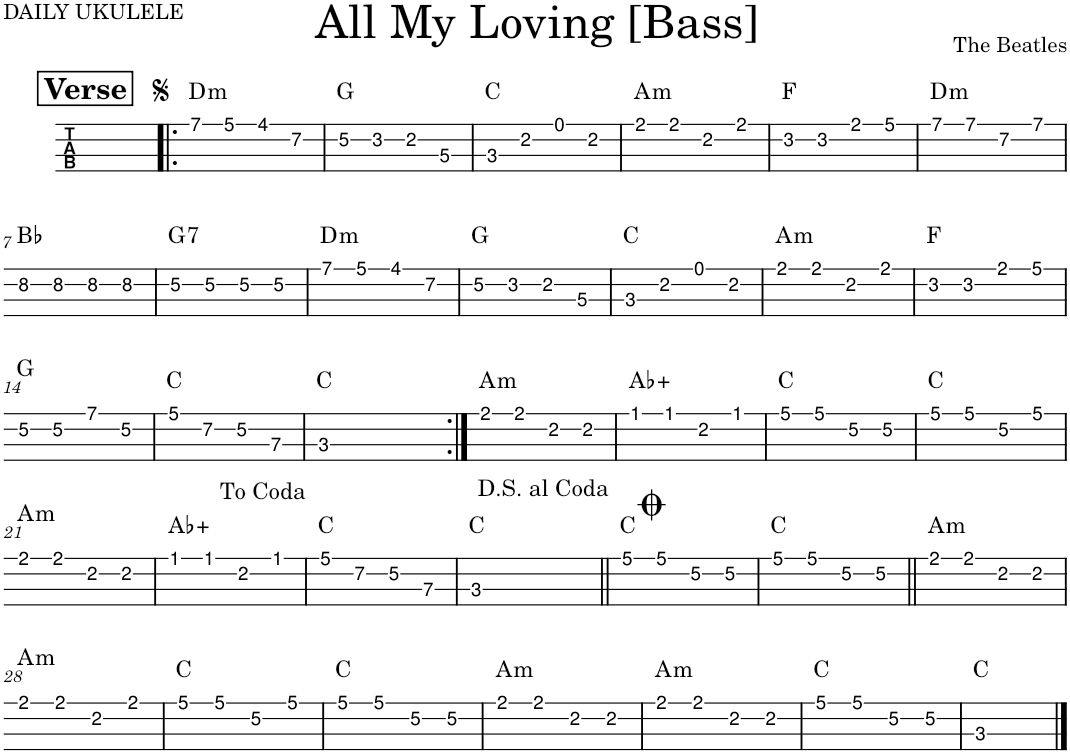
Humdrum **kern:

**kern	**harte
*part1	*part1
*staff1	*
*I"Bass Guitar	*
*I'B. Guit.	*
*stria4	*
*	*
*Trd7c12	*
*k[]	*
*M4/4	*
=	=
2r	.
!!LO:REH:place=s1:a:B:cj:fs=14:t=Verse
=1!|:	=1!|:
!	!LO:H:kt=m
4d	D:min
4c	.
4B	.
4A	.
=2	=2
4G	G:maj
4F	.
4E	.
4D	.
=3	=3
4C	C:maj
4E	.
4G	.
4E	.
=4	=4
!	!LO:H:kt=m
4A	A:min
4A	.
4E	.
4A	.
=5	=5
4F	F:maj
4F	.
4A	.
4c	.
=6	=6
!	!LO:H:kt=m
4d	D:min
4d	.
4A	.
4d	.
!!LO:LB:g=z
=7	=7
4B-	Bb:maj
4B-	.
4B-	.
4B-	.
=8	=8
!	!LO:H:kt=7
4G	G:7
4G	.
4G	.
4G	.
=9	=9
!	!LO:H:kt=m
4d	D:min
4c	.
4B	.
4A	.
=10	=10
4G	G:maj
4F	.
4E	.
4D	.
=11	=11
4C	C:maj
4E	.
4G	.
4E	.
=12	=12
!	!LO:H:kt=m
4A	A:min
4A	.
4E	.
4A	.
=13	=13
4F	F:maj
4F	.
4A	.
4c	.
!!LO:LB:g=z
=14	=14
4G	G:maj
4G	.
4d	.
4G	.
=15	=15
4c	C:maj
4A	.
4G	.
4E	.
=16	=16
8C	C:maj
8r	.
4r	.
2r	.
=17:|!	=17:|!
!	!LO:H:kt=m
4A	A:min
4A	.
4E	.
4E	.
=18	=18
4G#	Ab:aug
4G#	.
4E	.
4G#	.
=19	=19
4c	C:maj
4c	.
4G	.
4G	.
=20	=20
4c	C:maj
4c	.
4G	.
4c	.
!!LO:LB:g=z
=21	=21
!	!LO:H:kt=m
4A	A:min
4A	.
4E	.
4E	.
=22	=22
4G#	Ab:aug
4G#	.
4E	.
4G#	.
=23	=23
4c	C:maj
4A	.
4G	.
4E	.
=24	=24
8C	C:maj
8r	.
4r	.
2r	.
=25||	=25||
4c	C:maj
4c	.
4G	.
4G	.
=26	=26
4c	C:maj
4c	.
4G	.
4G	.
=27||	=27||
!	!LO:H:kt=m
4A	A:min
4A	.
4E	.
4E	.
!!LO:LB:g=z
=28	=28
!	!LO:H:kt=m
4A	A:min
4A	.
4E	.
4A	.
=29	=29
4c	C:maj
4c	.
4G	.
4c	.
=30	=30
4c	C:maj
4c	.
4G	.
4G	.
=31	=31
!	!LO:H:kt=m
4A	A:min
4A	.
4E	.
4E	.
=32	=32
!	!LO:H:kt=m
4A	A:min
4A	.
4E	.
4E	.
=33	=33
4c	C:maj
4c	.
4G	.
4G	.
=34	=34
1C	C:maj
==	==
*-	*-
